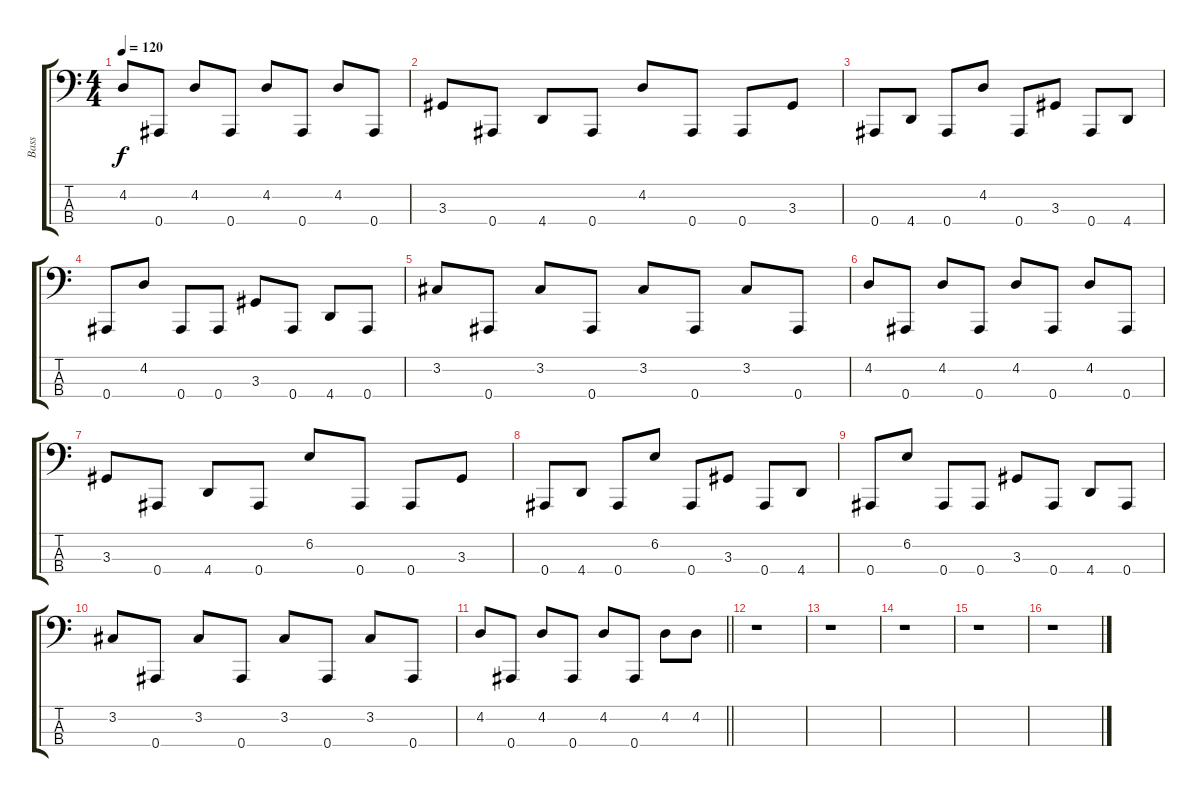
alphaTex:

\track ("Bass" "Bass") {instrument electricbassfinger}
\staff {score tabs}
\tuning (F2 Bb1 F1 Bb0) {hide}
\ts (4 4)
\tempo 120
\clef f4
\ks c
4.2.8{dy f} 0.4.8 4.2.8 0.4.8 4.2.8 0.4.8 4.2.8 0.4.8 |
3.3.8 0.4.8 4.4.8 0.4.8 4.2.8 0.4.8 0.4.8 3.3.8 |
0.4.8 4.4.8 0.4.8 4.2.8 0.4.8 3.3.8 0.4.8 4.4.8 |
0.4.8 4.2.8 0.4.8 0.4.8 3.3.8 0.4.8 4.4.8 0.4.8 |
3.2.8 0.4.8 3.2.8 0.4.8 3.2.8 0.4.8 3.2.8 0.4.8 |
4.2.8 0.4.8 4.2.8 0.4.8 4.2.8 0.4.8 4.2.8 0.4.8 |
3.3.8 0.4.8 4.4.8 0.4.8 6.2.8 0.4.8 0.4.8 3.3.8 |
0.4.8 4.4.8 0.4.8 6.2.8 0.4.8 3.3.8 0.4.8 4.4.8 |
0.4.8 6.2.8 0.4.8 0.4.8 3.3.8 0.4.8 4.4.8 0.4.8 |
3.2.8 0.4.8 3.2.8 0.4.8 3.2.8 0.4.8 3.2.8 0.4.8 |
\barLineRight lightlight
4.2.8 0.4.8 4.2.8 0.4.8 4.2.8 0.4.8 4.2.8 4.2.8 |
r.1 |
r.1 |
r.1 |
r.1 |
r.1
